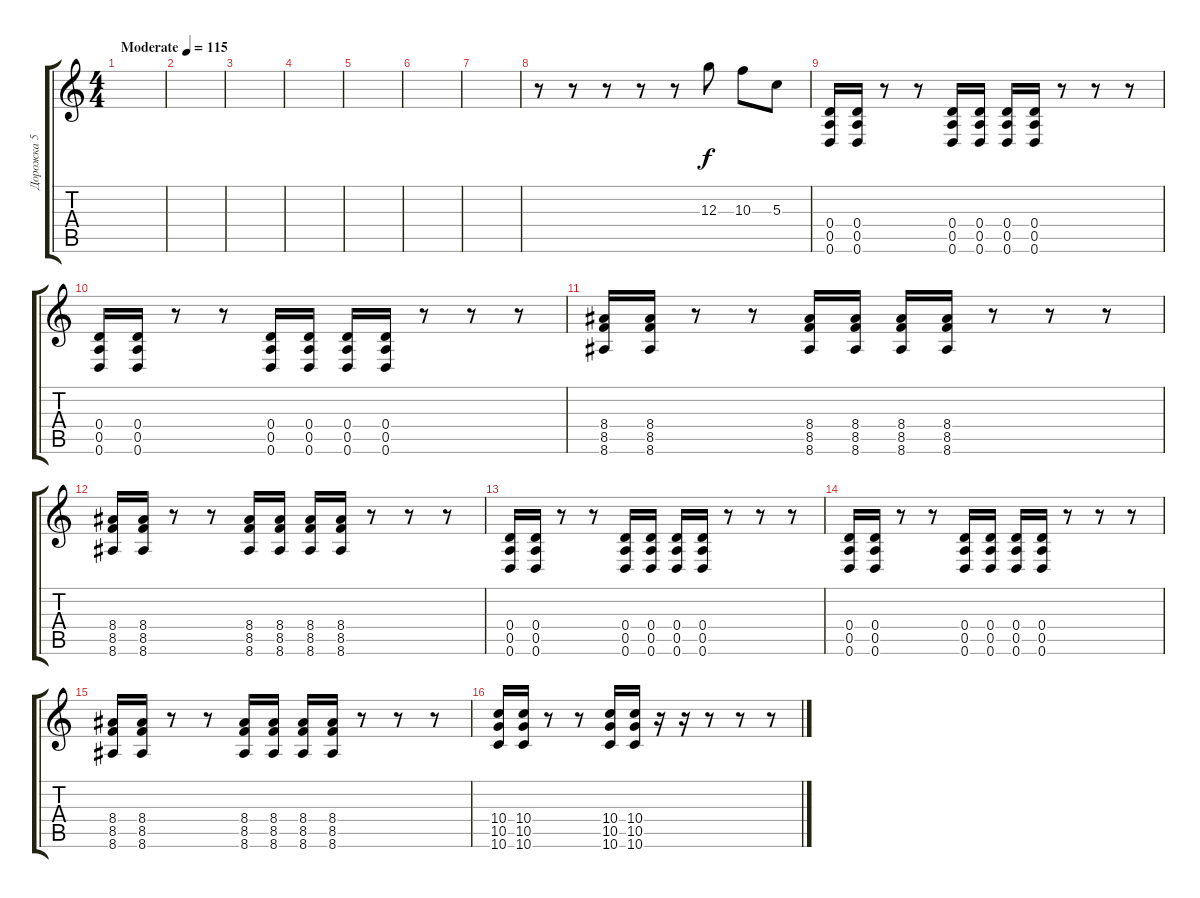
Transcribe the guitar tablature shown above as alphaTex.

\track ("Дорожка 5" "Дорожка 5") {instrument distortionguitar}
\staff {score tabs}
\tuning (E4 B3 G3 D3 A2 D2) {hide}
\ts (4 4)
\tempo (115 "Moderate")
\clef g2
\ks c
|
|
|
|
|
|
|
r.8 r.8 r.8 r.8 r.8 12.3.8 10.3.8 5.3.8 |
(0.4 0.5 0.6).16 (0.4 0.5 0.6).16 r.8 r.8 (0.4 0.5 0.6).16 (0.4 0.5 0.6).16 (0.4 0.5 0.6).16 (0.4 0.5 0.6).16 r.8 r.8 r.8 |
(0.4 0.5 0.6).16 (0.4 0.5 0.6).16 r.8 r.8 (0.4 0.5 0.6).16 (0.4 0.5 0.6).16 (0.4 0.5 0.6).16 (0.4 0.5 0.6).16 r.8 r.8 r.8 |
(8.4 8.5 8.6).16 (8.4 8.5 8.6).16 r.8 r.8 (8.4 8.5 8.6).16 (8.4 8.5 8.6).16 (8.4 8.5 8.6).16 (8.4 8.5 8.6).16 r.8 r.8 r.8 |
(8.4 8.5 8.6).16 (8.4 8.5 8.6).16 r.8 r.8 (8.4 8.5 8.6).16 (8.4 8.5 8.6).16 (8.4 8.5 8.6).16 (8.4 8.5 8.6).16 r.8 r.8 r.8 |
(0.4 0.5 0.6).16 (0.4 0.5 0.6).16 r.8 r.8 (0.4 0.5 0.6).16 (0.4 0.5 0.6).16 (0.4 0.5 0.6).16 (0.4 0.5 0.6).16 r.8 r.8 r.8 |
(0.4 0.5 0.6).16 (0.4 0.5 0.6).16 r.8 r.8 (0.4 0.5 0.6).16 (0.4 0.5 0.6).16 (0.4 0.5 0.6).16 (0.4 0.5 0.6).16 r.8 r.8 r.8 |
(8.4 8.5 8.6).16 (8.4 8.5 8.6).16 r.8 r.8 (8.4 8.5 8.6).16 (8.4 8.5 8.6).16 (8.4 8.5 8.6).16 (8.4 8.5 8.6).16 r.8 r.8 r.8 |
(10.4 10.5 10.6).16 (10.4 10.5 10.6).16 r.8 r.8 (10.4 10.5 10.6).16 (10.4 10.5 10.6).16 r.16 r.16 r.8 r.8 r.8
